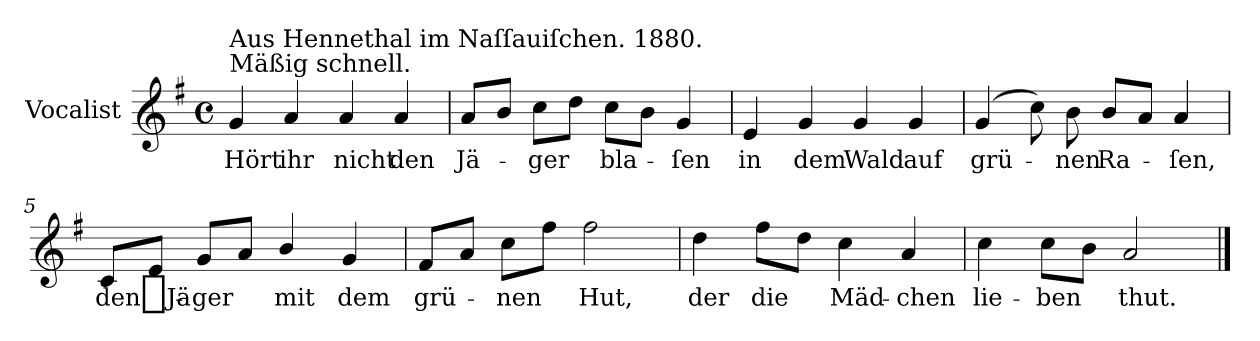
**kern	**text
*part1	*part1
*staff1	*staff1
*I"Vocalist	*
*k[f#]	*
*G:	*
*M4/4	*
*met(c)	*
=1	=1
!LO:TX:a:t=Mäßig schnell.	!
!LO:TX:a:t=Aus Hennethal im Naſſauiſchen. 1880.	!
4g	Hört
4a	ihr
4a	nicht
4a	den
=2	=2
8aL	Jä-
8bJ	.
8ccL	-ger
8ddJ	.
8ccL	bla-
8bJ	.
4g	-ſen
=3	=3
4e	in
4g	dem
4g	Wald
4g	auf
=4	=4
(4g	grü-
8cc)	.
8b	-nen
8bL	Ra-
8aJ	.
4a	-ſen,
=5	=5
8cL	den_Jä-
8eJ	.
8gL	-ger
8aJ	.
4b/	mit
4g	dem
=6	=6
8f#L	grü-
8aJ	.
8ccL	-nen
8ff#J	.
2ff#	Hut,
=7	=7
4dd	der
8ff#L	die
8ddJ	.
4cc	Mäd-
4a	-chen
=8	=8
4cc	lie-
8ccL	-ben
8bJ	.
2a	thut.
==	==
*-	*-
